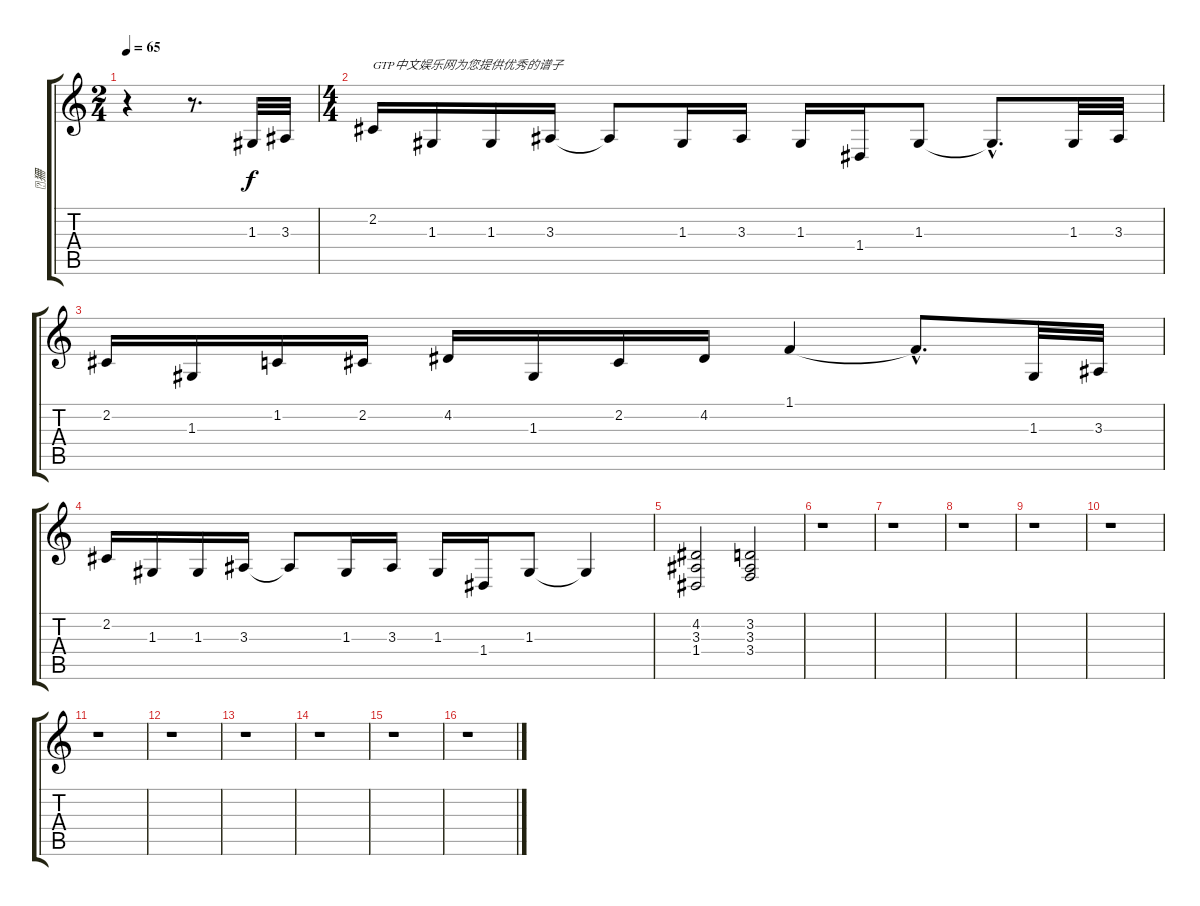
\track ("狦" "狦") {instrument acousticgrandpiano}
\staff {score tabs}
\tuning (E4 B3 G3 D3 A2 E2) {hide}
\ts (2 4)
\tempo 65
\clef g2
\ks c
r.4{dy f instrument acousticgrandpiano} r.8{d} 1.3.32 3.3.32 |
\ts (4 4)
2.2.16{txt "GTP中文娱乐网为您提供优秀的谱子"} 1.3.16 1.3.16 3.3.16 3.3{t}.8 1.3.16 3.3.16 1.3.16 1.4.16 1.3.8 1.3{hac t}.8{d} 1.3.32 3.3.32 |
2.2.16 1.3.16 1.2.16 2.2.16 4.2.16 1.3.16 2.2.16 4.2.16 1.1.4 1.1{hac t}.8{d} 1.3.32 3.3.32 |
2.2.16 1.3.16 1.3.16 3.3.16 3.3{t}.8 1.3.16 3.3.16 1.3.16 1.4.16 1.3.8 1.3{t}.4 |
(4.2 3.3 1.4).2 (3.2 3.3 3.4).2 |
r.1 |
r.1 |
r.1 |
r.1 |
r.1 |
r.1 |
r.1 |
r.1 |
r.1 |
r.1 |
r.1
